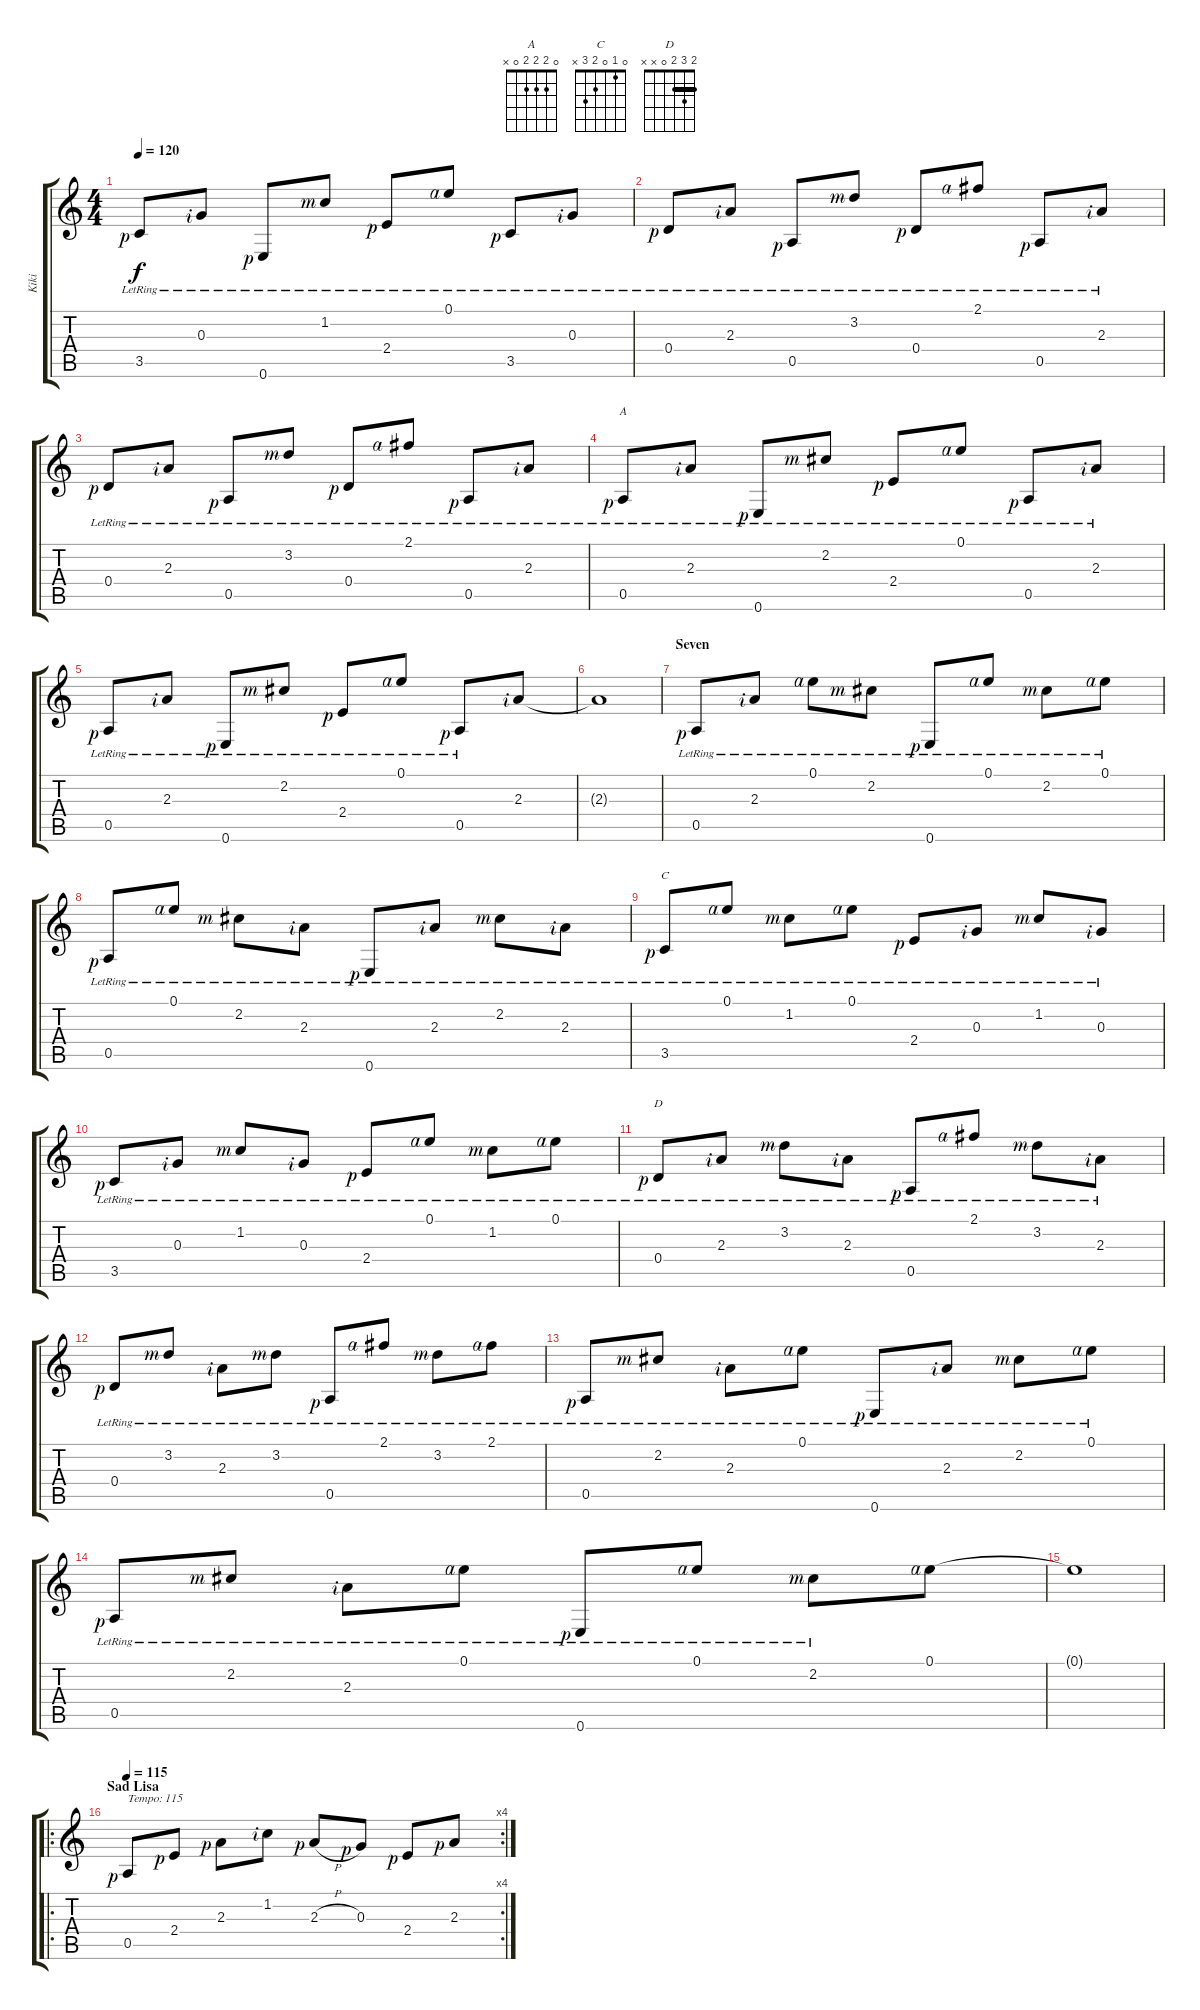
\track ("Kiki" "Kiki") {instrument acousticguitarnylon}
\staff {score tabs}
\tuning (E4 B3 G3 D3 A2 E2) {hide}
\chord ("A" 0 2 2 2 0 x)
\chord ("C" 0 1 0 2 3 x)
\chord ("D" 2 3 2 0 x x) {barre 2}
\ts (4 4)
\tempo 120
\clef g2
\ks c
3.5{lr rf 1}.8{dy f} 0.3{lr rf 2}.8 0.6{lr rf 1}.8 1.2{lr rf 3}.8 2.4{lr rf 1}.8 0.1{lr rf 4}.8 3.5{lr rf 1}.8 0.3{lr rf 2}.8 |
0.4{lr rf 1}.8 2.3{lr rf 2}.8 0.5{lr rf 1}.8 3.2{lr rf 3}.8 0.4{lr rf 1}.8 2.1{lr rf 4}.8 0.5{lr rf 1}.8 2.3{lr rf 2}.8 |
0.4{lr rf 1}.8 2.3{lr rf 2}.8 0.5{lr rf 1}.8 3.2{lr rf 3}.8 0.4{lr rf 1}.8 2.1{lr rf 4}.8 0.5{lr rf 1}.8 2.3{lr rf 2}.8 |
0.5{lr rf 1}.8{ch "A"} 2.3{lr rf 2}.8 0.6{lr rf 1}.8 2.2{lr rf 3}.8 2.4{lr rf 1}.8 0.1{lr rf 4}.8 0.5{lr rf 1}.8 2.3{lr rf 2}.8 |
0.5{lr rf 1}.8 2.3{lr rf 2}.8 0.6{lr rf 1}.8 2.2{lr rf 3}.8 2.4{lr rf 1}.8 0.1{lr rf 4}.8 0.5{lr rf 1}.8 2.3{rf 2}.8 |
2.3{t}.1 |
\section ("" "Seven")
0.5{lr rf 1}.8 2.3{lr rf 2}.8 0.1{lr rf 4}.8 2.2{lr rf 3}.8 0.6{lr rf 1}.8 0.1{lr rf 4}.8 2.2{lr rf 3}.8 0.1{lr rf 4}.8 |
0.5{lr rf 1}.8 0.1{lr rf 4}.8 2.2{lr rf 3}.8 2.3{lr rf 2}.8 0.6{lr rf 1}.8 2.3{lr rf 2}.8 2.2{lr rf 3}.8 2.3{lr rf 2}.8 |
3.5{lr rf 1}.8{ch "C"} 0.1{lr rf 4}.8 1.2{lr rf 3}.8 0.1{lr rf 4}.8 2.4{lr rf 1}.8 0.3{lr rf 2}.8 1.2{lr rf 3}.8 0.3{lr rf 2}.8 |
3.5{lr rf 1}.8 0.3{lr rf 2}.8 1.2{lr rf 3}.8 0.3{lr rf 2}.8 2.4{lr rf 1}.8 0.1{lr rf 4}.8 1.2{lr rf 3}.8 0.1{lr rf 4}.8 |
0.4{lr rf 1}.8{ch "D"} 2.3{lr rf 2}.8 3.2{lr rf 3}.8 2.3{lr rf 2}.8 0.5{lr rf 1}.8 2.1{lr rf 4}.8 3.2{lr rf 3}.8 2.3{lr rf 2}.8 |
0.4{lr rf 1}.8 3.2{lr rf 3}.8 2.3{lr rf 2}.8 3.2{lr rf 3}.8 0.5{lr rf 1}.8 2.1{lr rf 4}.8 3.2{lr rf 3}.8 2.1{lr rf 4}.8 |
0.5{lr rf 1}.8 2.2{lr rf 3}.8 2.3{lr rf 2}.8 0.1{lr rf 4}.8 0.6{lr rf 1}.8 2.3{lr rf 2}.8 2.2{lr rf 3}.8 0.1{lr rf 4}.8 |
0.5{lr rf 1}.8 2.2{lr rf 3}.8 2.3{lr rf 2}.8 0.1{lr rf 4}.8 0.6{lr rf 1}.8 0.1{lr rf 4}.8 2.2{lr rf 3}.8 0.1{rf 4}.8 |
0.1{t}.1 |
\ro
\rc 4
\section ("" "Sad Lisa")
\tempo 115
0.5{rf 1}.8{txt "Tempo: 115"} 2.4{rf 1}.8 2.3{rf 1}.8 1.2{rf 2}.8 2.3{h rf 1}.8 0.3{rf 1}.8 2.4{rf 1}.8 2.3{rf 1}.8
